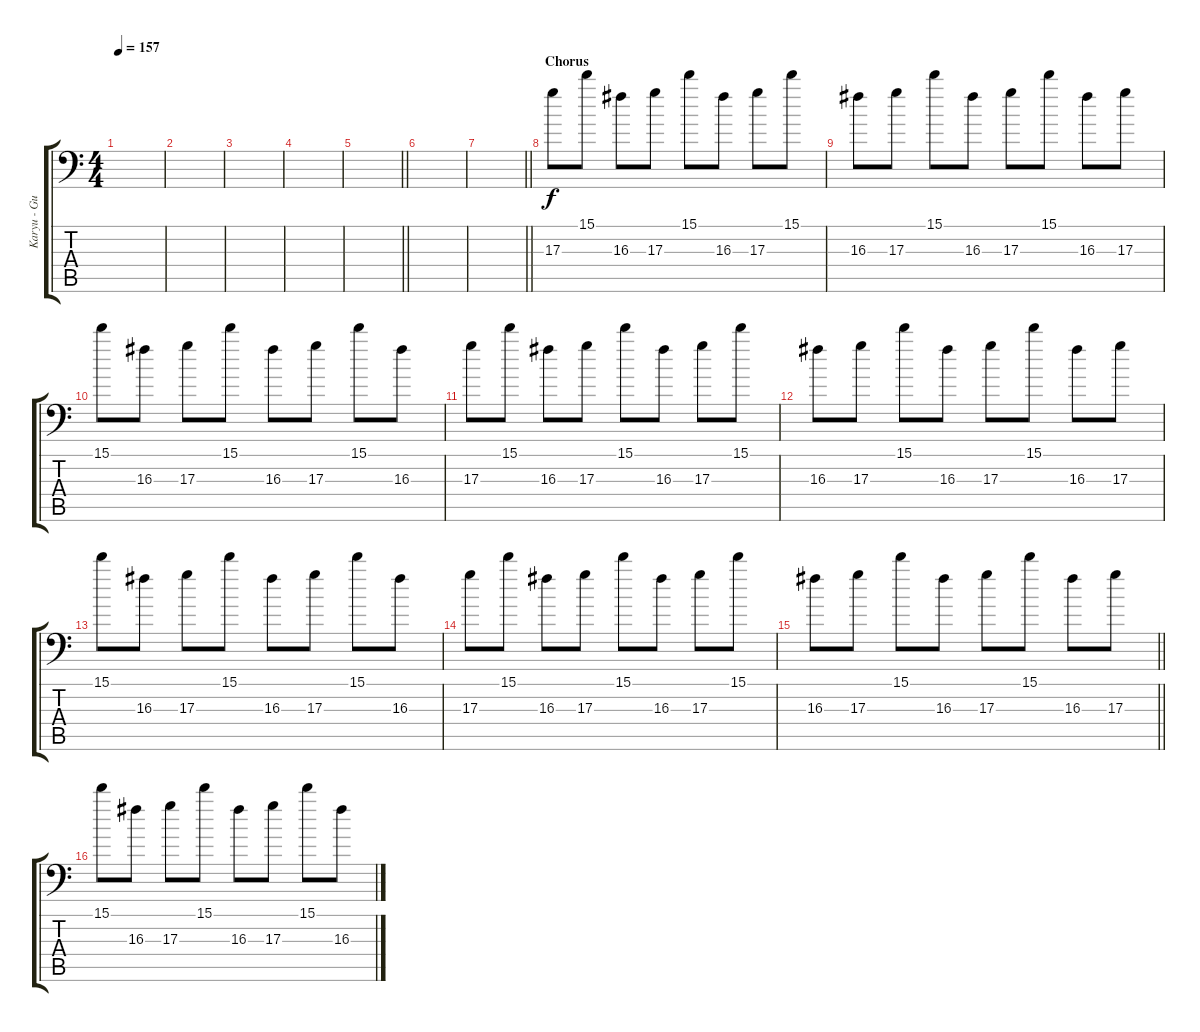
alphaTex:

\track ("Karyu - Guitar 3" "Karyu - Gu") {instrument distortionguitar}
\staff {score tabs}
\tuning (B3 Gb3 D3 A2 E2 A1) {hide}
\ts (4 4)
\tempo 157
\clef f4
\ks c
|
|
|
|
\barLineRight lightlight
|
|
\barLineRight lightlight
|
\section ("" "Chorus")
17.3.8{volume 13 balance 4} 15.1.8 16.3.8 17.3.8 15.1.8 16.3.8 17.3.8 15.1.8 |
16.3.8 17.3.8 15.1.8 16.3.8 17.3.8 15.1.8 16.3.8 17.3.8 |
15.1.8 16.3.8 17.3.8 15.1.8 16.3.8 17.3.8 15.1.8 16.3.8 |
17.3.8 15.1.8 16.3.8 17.3.8 15.1.8 16.3.8 17.3.8 15.1.8 |
16.3.8 17.3.8 15.1.8 16.3.8 17.3.8 15.1.8 16.3.8 17.3.8 |
15.1.8 16.3.8 17.3.8 15.1.8 16.3.8 17.3.8 15.1.8 16.3.8 |
17.3.8 15.1.8 16.3.8 17.3.8 15.1.8 16.3.8 17.3.8 15.1.8 |
\barLineRight lightlight
16.3.8 17.3.8 15.1.8 16.3.8 17.3.8 15.1.8 16.3.8 17.3.8 |
\section ("" "")
15.1.8 16.3.8 17.3.8 15.1.8 16.3.8 17.3.8 15.1.8 16.3.8
